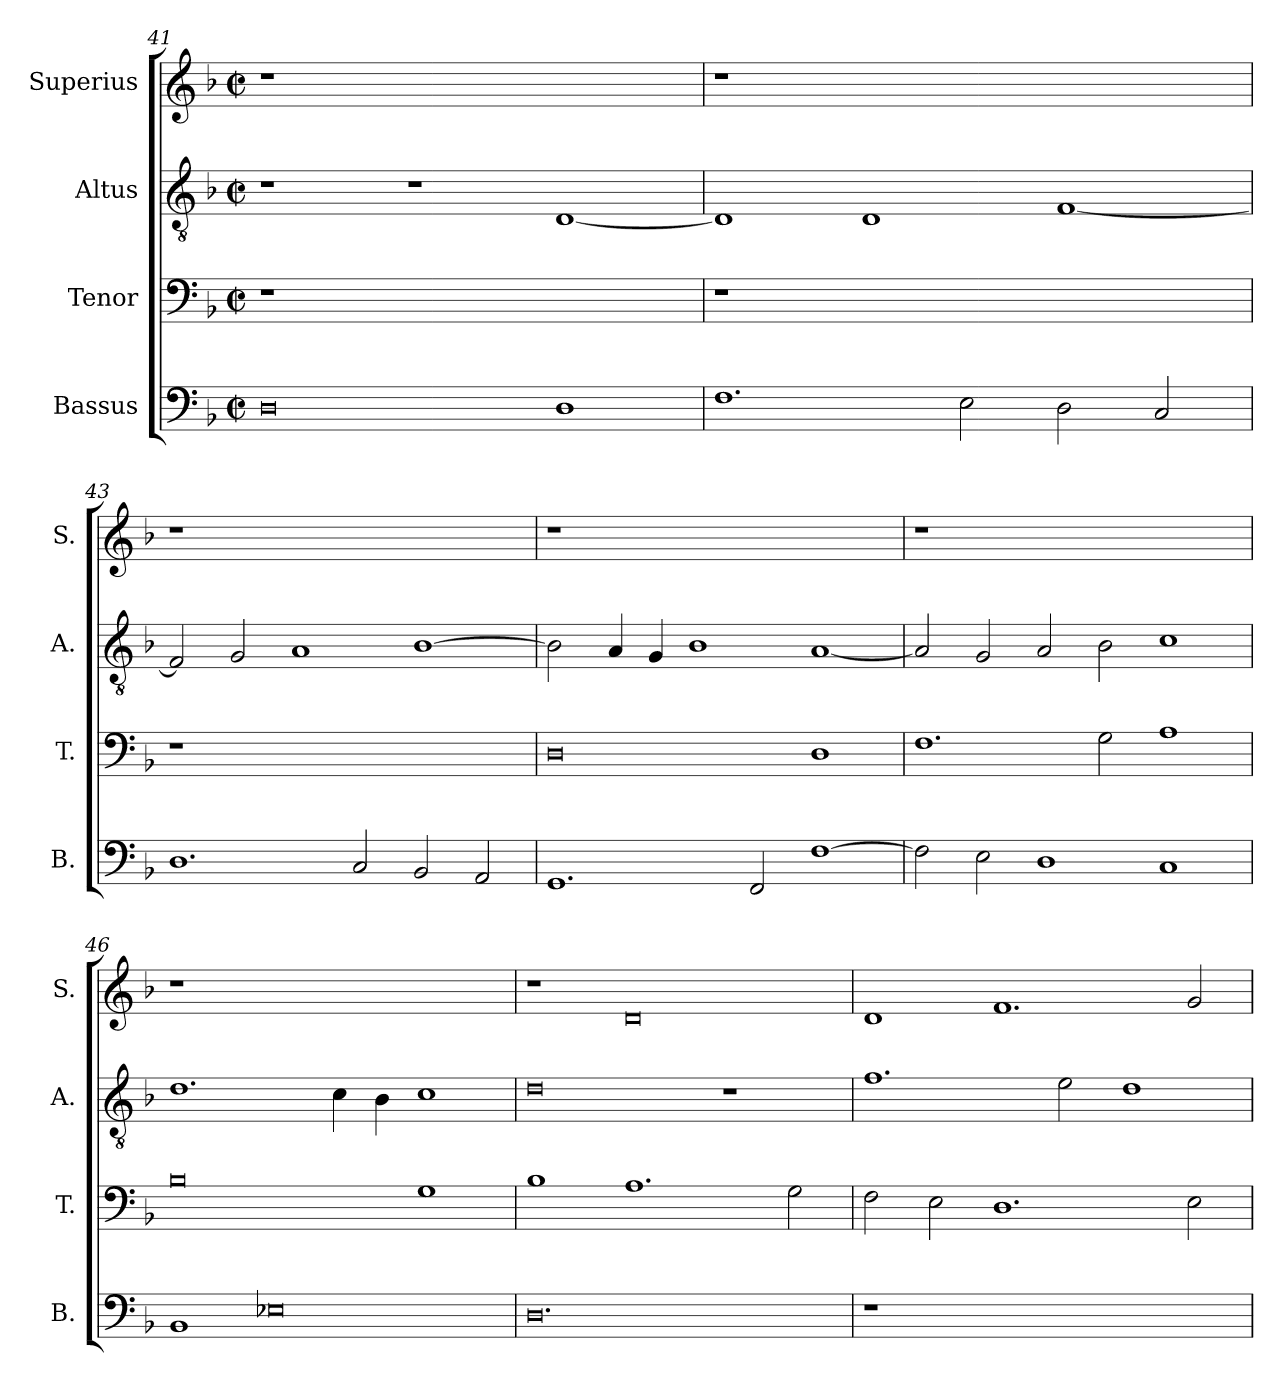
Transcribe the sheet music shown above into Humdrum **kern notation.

**kern	**kern	**kern	**kern
*part4	*part3	*part2	*part1
*staff4	*staff3	*staff2	*staff1
*I"Bassus	*I"Tenor	*I"Altus	*I"Superius
*I'B.	*I'T.	*I'A.	*I'S.
!!LO:LB:g=z
*clefF4	*clefF4	*clefGv2	*clefG2
*	*	*ITrd7c12	*
*k[b-]	*k[b-]	*k[b-]	*k[b-]
*F:	*F:	*F:	*F:
*M2/2	*M2/2	*M2/2	*M2/2
*met(c|)	*met(c|)	*met(c|)	*met(c|)
=41	=41	=41	=41
!	!LO:N:vis=1	!	!LO:N:vis=1
0Di	1r	1r	1r
.	0ryy	1r	0ryy
1Di	.	[<1DDi	.
=42	=42	=42	=42
!	!LO:N:vis=1	!	!LO:N:vis=1
1.Fi	1r	1DDi]	1r
.	0ryy	1DDi	0ryy
2Ei\	.	.	.
2Di\	.	[<1FFi	.
2Ci/	.	.	.
=43	=43	=43	=43
!	!LO:N:vis=1	!	!LO:N:vis=1
1.Di	1r	2FFi/]	1r
.	.	2GGi/	.
.	0ryy	1AAi	0ryy
2Ci/	.	.	.
2BB-i/	.	[>1BB-i	.
2AAi/	.	.	.
!!LO:LB:g=z
=44	=44	=44	=44
!	!	!	!LO:N:vis=1
1.GGi	0Di	2BB-i\]	1r
.	.	4AAi/	.
.	.	4GGi/	.
.	.	1BB-i	0ryy
2FFi/	.	.	.
[>1Fi	1Di	[<1AAi	.
=45	=45	=45	=45
!	!	!	!LO:N:vis=1
2Fi\]	1.Fi	2AAi/]	1r
2Ei\	.	2GGi/	.
1Di	.	2AAi/	0ryy
.	2Gi\	2BB-i\	.
1Ci	1Ai	1Ci	.
=46	=46	=46	=46
!	!	!	!LO:N:vis=1
1BB-i	0B-i	1.Di	1r
0E-Xi	.	.	0ryy
.	.	4Ci\	.
.	.	4BB-i\	.
.	1Gi	1Ci	.
=47	=47	=47	=47
0.Di	1B-i	0Di	1r
.	1.Ai	.	0di
.	.	1r	.
.	2Gi\	.	.
!!LO:PB:g=z
=48	=48	=48	=48
!LO:N:vis=1	!	!	!
1r	2Fi\	1.Fi	1di
.	2Ei\	.	.
0ryy	1.Di	.	1.fi
.	.	2Ei\	.
.	.	1Di	.
.	2Ei\	.	2gi/
=	=	=	=
*-	*-	*-	*-
